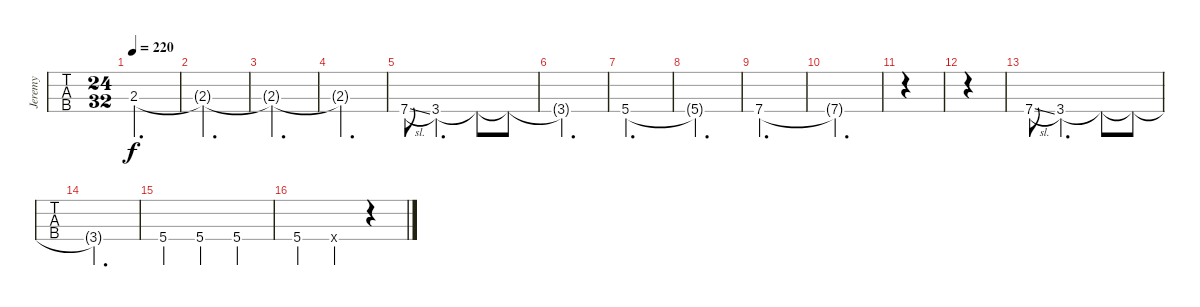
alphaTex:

\track ("Jeremy" "Jeremy") {instrument electricbasspick}
\staff {tabs}
\tuning (G2 D2 A1 E1) {hide}
\ts (24 32)
\tempo 220
\clef f4
\ks c
2.3.2{d dy f} |
2.3{t}.2{d} |
2.3{t}.2{d} |
2.3{t}.2{d} |
7.4{sl}.8 3.4.4{d} 3.4{t}.8 3.4{t}.8 |
3.4{t}.2{d} |
5.4.2{d} |
5.4{t}.2{d} |
7.4.2{d} |
7.4{t}.2{d} |
|
|
7.4{sl}.8 3.4.4{d} 3.4{t}.8 3.4{t}.8 |
3.4{t}.2{d} |
5.4.4 5.4.4 5.4.4 |
5.4.4 0.4{x}.4 r.4
